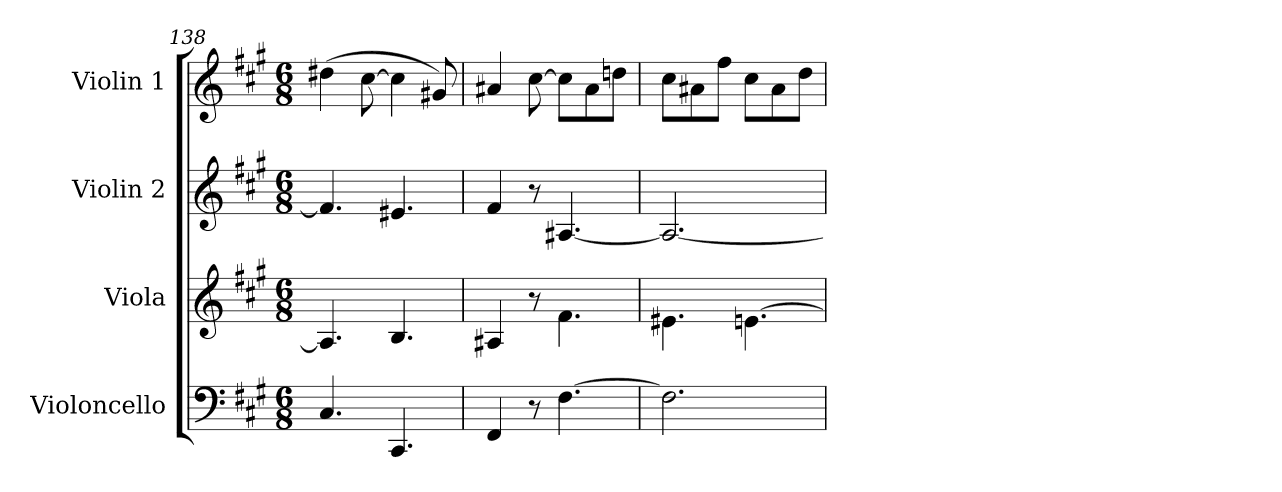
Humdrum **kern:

**kern	**kern	**kern	**kern
*part4	*part3	*part2	*part1
*staff4	*staff3	*staff2	*staff1
*I"Violoncello	*I"Viola	*I"Violin 2	*I"Violin 1
*I'Vc	*I'Vla	*I'Vln	*I'Vln
!!LO:LB:g=z
*clefF4	*clefG2	*clefG2	*clefG2
*k[f#c#g#]	*k[f#c#g#]	*k[f#c#g#]	*k[f#c#g#]
*M6/8	*M6/8	*M6/8	*M6/8
=138	=138	=138	=138
4.C#/	4.A#/]	4.f#/]	(4dd#X\
.	.	.	[8cc#\
4.CC#/	4.B/	4.e#X/	4cc#\]
.	.	.	8g#X/)
!!LO:LB:g=z
=139	=139	=139	=139
4FF#/	4A#X/	4f#/	4a#X/
8r	8r	8r	[8cc#\
[4.F#\	4.f#\	[4.A#X/	8cc#\L]
.	.	.	8a#\
.	.	.	8ddn\J
=140	=140	=140	=140
2.F#\]	4.e#X\	2.A#/_	8cc#\L
.	.	.	8a#X\
.	.	.	8ff#\J
.	[4.en\	.	8cc#\L
.	.	.	8a#\
.	.	.	8dd\J
=	=	=	=
*-	*-	*-	*-
